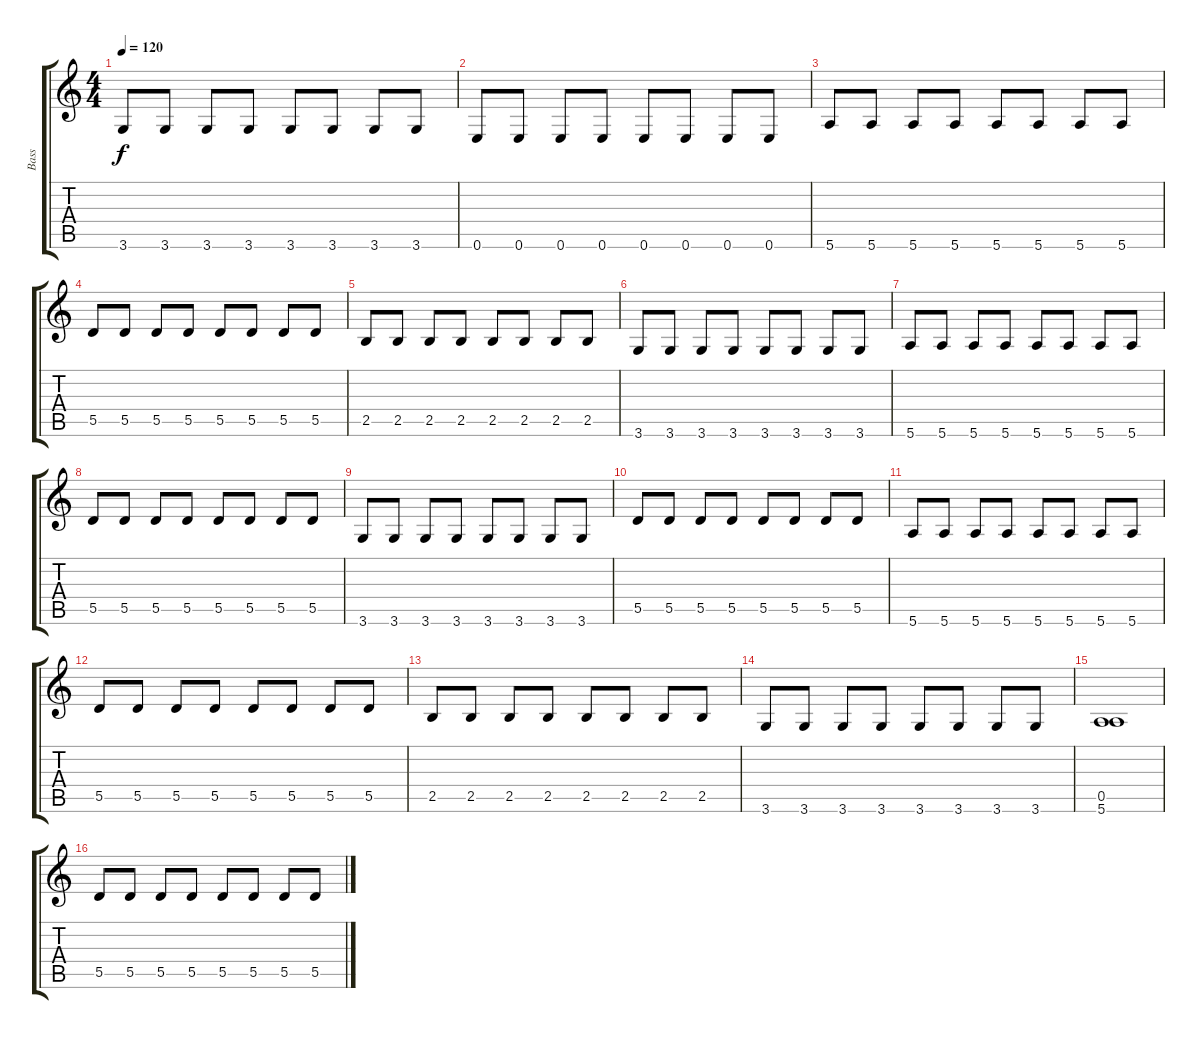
\track ("Bass" "Bass") {instrument electricbassfinger}
\staff {score tabs}
\tuning (E4 B3 G3 D3 A2 E2) {hide}
\ts (4 4)
\tempo 120
\clef g2
\ks c
3.6.8{dy f} 3.6.8 3.6.8 3.6.8 3.6.8 3.6.8 3.6.8 3.6.8 |
0.6.8 0.6.8 0.6.8 0.6.8 0.6.8 0.6.8 0.6.8 0.6.8 |
5.6.8 5.6.8 5.6.8 5.6.8 5.6.8 5.6.8 5.6.8 5.6.8 |
5.5.8 5.5.8 5.5.8 5.5.8 5.5.8 5.5.8 5.5.8 5.5.8 |
2.5.8 2.5.8 2.5.8 2.5.8 2.5.8 2.5.8 2.5.8 2.5.8 |
3.6.8 3.6.8 3.6.8 3.6.8 3.6.8 3.6.8 3.6.8 3.6.8 |
5.6.8 5.6.8 5.6.8 5.6.8 5.6.8 5.6.8 5.6.8 5.6.8 |
5.5.8 5.5.8 5.5.8 5.5.8 5.5.8 5.5.8 5.5.8 5.5.8 |
3.6.8 3.6.8 3.6.8 3.6.8 3.6.8 3.6.8 3.6.8 3.6.8 |
5.5.8 5.5.8 5.5.8 5.5.8 5.5.8 5.5.8 5.5.8 5.5.8 |
5.6.8 5.6.8 5.6.8 5.6.8 5.6.8 5.6.8 5.6.8 5.6.8 |
5.5.8 5.5.8 5.5.8 5.5.8 5.5.8 5.5.8 5.5.8 5.5.8 |
2.5.8 2.5.8 2.5.8 2.5.8 2.5.8 2.5.8 2.5.8 2.5.8 |
3.6.8 3.6.8 3.6.8 3.6.8 3.6.8 3.6.8 3.6.8 3.6.8 |
(0.5 5.6).1 |
5.5.8 5.5.8 5.5.8 5.5.8 5.5.8 5.5.8 5.5.8 5.5.8
